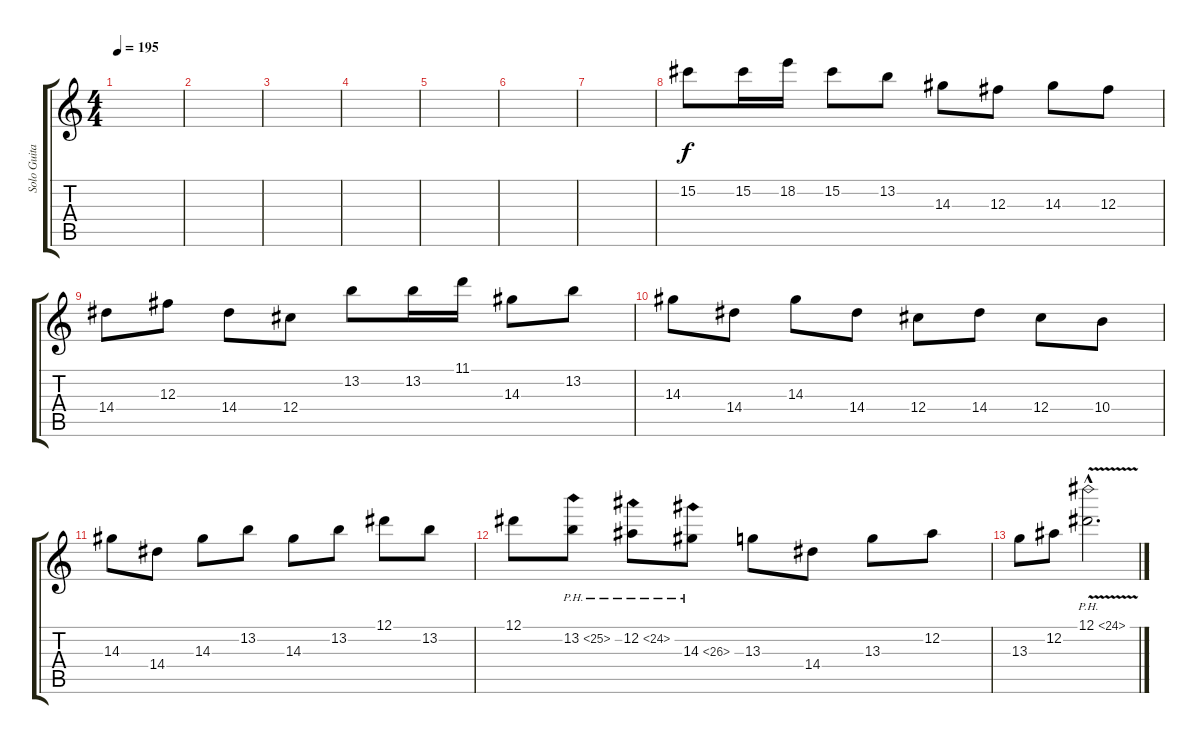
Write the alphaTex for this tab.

\track ("Solo Guitar" "Solo Guita") {instrument distortionguitar}
\staff {score tabs}
\tuning (Eb4 Bb3 Gb3 Db3 Ab2 Eb2) {hide}
\ts (4 4)
\tempo 195
\clef g2
\ks c
|
|
|
|
|
|
|
15.2.8 15.2.16 18.2.16 15.2.8 13.2.8 14.3.8 12.3.8 14.3.8 12.3.8 |
14.4.8 12.3.8 14.4.8 12.4.8 13.2.8 13.2.16 11.1.16 14.3.8 13.2.8 |
14.3.8 14.4.8 14.3.8 14.4.8 12.4.8 14.4.8 12.4.8 10.4.8 |
14.3.8 14.4.8 14.3.8 13.2.8 14.3.8 13.2.8 12.1.8 13.2.8 |
12.1.8 13.2{ph 12}.8 12.2{ph 12}.8 14.3{ph 12}.8 13.3.8 14.4.8 13.3.8 12.2.8 |
13.3.8 12.2.8 12.1{ph 12 v hac}.2{d}
